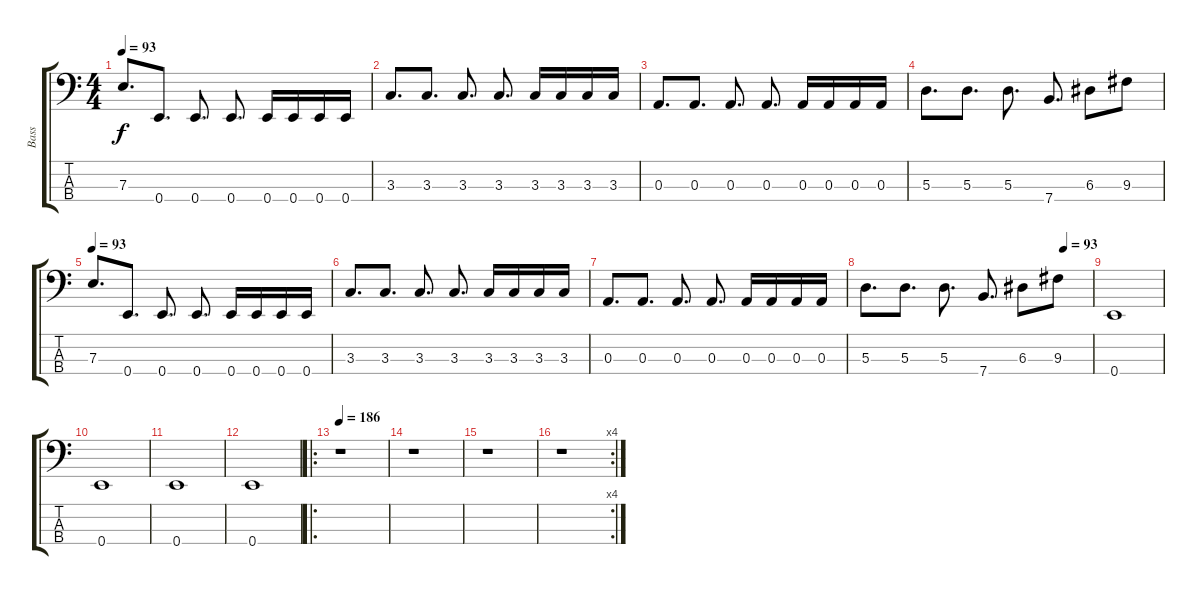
\track ("Bass" "Bass") {instrument electricbasspick}
\staff {score tabs}
\tuning (G2 D2 A1 E1) {hide}
\ts (4 4)
\tempo 93
\clef f4
\ks c
7.3.8{d dy f} 0.4.8{d} 0.4.8{d} 0.4.8{d} 0.4.16 0.4.16 0.4.16 0.4.16 |
3.3.8{d} 3.3.8{d} 3.3.8{d} 3.3.8{d} 3.3.16 3.3.16 3.3.16 3.3.16 |
0.3.8{d} 0.3.8{d} 0.3.8{d} 0.3.8{d} 0.3.16 0.3.16 0.3.16 0.3.16 |
5.3.8{d} 5.3.8{d} 5.3.8{d} 7.4.8{d} 6.3.8 9.3.8 |
\tempo 93
7.3.8{d} 0.4.8{d} 0.4.8{d} 0.4.8{d} 0.4.16 0.4.16 0.4.16 0.4.16 |
3.3.8{d} 3.3.8{d} 3.3.8{d} 3.3.8{d} 3.3.16 3.3.16 3.3.16 3.3.16 |
0.3.8{d} 0.3.8{d} 0.3.8{d} 0.3.8{d} 0.3.16 0.3.16 0.3.16 0.3.16 |
\tempo (93 0.875)
5.3.8{d} 5.3.8{d} 5.3.8{d} 7.4.8{d} 6.3.8 9.3.8 |
0.4.1 |
0.4.1 |
0.4.1 |
0.4.1 |
\ro
\tempo 186
r.1 |
r.1 |
r.1 |
\rc 4
r.1
